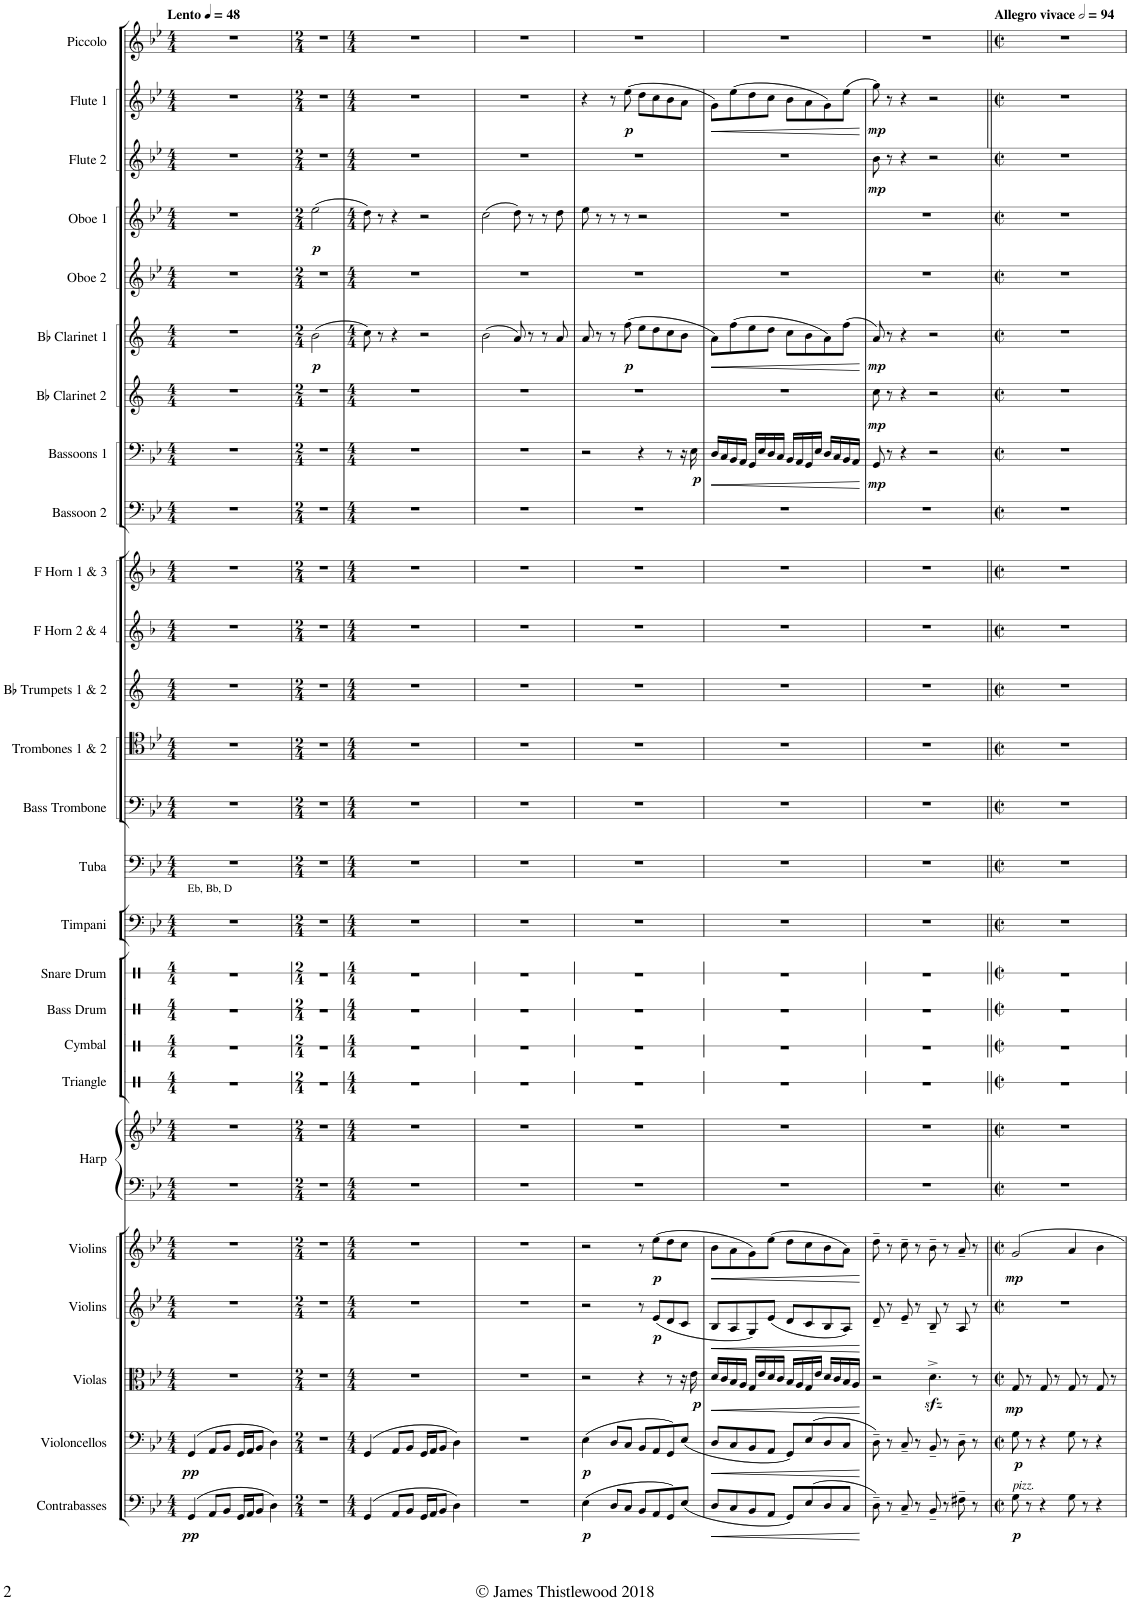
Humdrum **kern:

**kern	**dynam	**kern	**dynam	**kern	**dynam	**kern	**dynam	**kern	**dynam	**kern	**dynam	**kern	**dynam	**kern	**dynam	**kern	**dynam	**kern	**dynam	**kern	**dynam
*part11	*part11	*part10	*part10	*part9	*part9	*part8	*part8	*part7	*part7	*part6	*part6	*part5	*part5	*part4	*part4	*part3	*part3	*part2	*part2	*part1	*part1
*staff11	*staff11	*staff10	*staff10	*staff9	*staff9	*staff8	*staff8	*staff7	*staff7	*staff6	*staff6	*staff5	*staff5	*staff4	*staff4	*staff3	*staff3	*staff2	*staff2	*staff1	*staff1
*I"Contrabasses	*	*I"Violoncellos	*	*I"Violas	*	*I"Violins	*	*I"Violins	*	*I"Bassoons 1	*	*I"Bb Clarinet 2	*	*I"Bb Clarinet 1	*	*I"Oboe 1	*	*I"Flute 2	*	*I"Flute 1	*
*I'Cbs.	*	*I'Vcs.	*	*I'Vlas.	*	*I'Vlns.	*	*I'Vlns.	*	*I'Bsn. 1	*	*I'Bb Cl. 2	*	*I'Bb Cl. 1	*	*I'Ob. 1	*	*I'Fl. 2	*	*I'Fl. 1	*
*clefF4	*	*clefF4	*	*clefC3	*	*clefG2	*	*clefG2	*	*clefF4	*	*clefG2	*	*clefG2	*	*clefG2	*	*clefG2	*	*clefG2	*
*Trd7c12	*	*	*	*	*	*	*	*	*	*	*	*Trd1c2	*	*Trd1c2	*	*	*	*	*	*	*
*k[b-e-]	*	*k[b-e-]	*	*k[b-e-]	*	*k[b-e-]	*	*k[b-e-]	*	*k[b-e-]	*	*k[]	*	*k[]	*	*k[b-e-]	*	*k[b-e-]	*	*k[b-e-]	*
*M4/4	*	*M4/4	*	*M4/4	*	*M4/4	*	*M4/4	*	*M4/4	*	*M4/4	*	*M4/4	*	*M4/4	*	*M4/4	*	*M4/4	*
=1	=1	=1	=1	=1	=1	=1	=1	=1	=1	=1	=1	=1	=1	=1	=1	=1	=1	=1	=1	=1	=1
!	!LO:DY:b	!	!LO:DY:b	!	!	!	!	!	!	!	!	!	!	!	!	!	!	!	!	!	!
(4GG/	pp	(4GG/	pp	1r	.	1r	.	1r	.	1r	.	1r	.	1r	.	1r	.	1r	.	1r	.
8AA/L	.	8AA/L	.	.	.	.	.	.	.	.	.	.	.	.	.	.	.	.	.	.	.
8BB-/J	.	8BB-/J	.	.	.	.	.	.	.	.	.	.	.	.	.	.	.	.	.	.	.
16GG/LL	.	16GG/LL	.	.	.	.	.	.	.	.	.	.	.	.	.	.	.	.	.	.	.
16AA/J	.	16AA/J	.	.	.	.	.	.	.	.	.	.	.	.	.	.	.	.	.	.	.
8BB-/J	.	8BB-/J	.	.	.	.	.	.	.	.	.	.	.	.	.	.	.	.	.	.	.
4D\)	.	4D\)	.	.	.	.	.	.	.	.	.	.	.	.	.	.	.	.	.	.	.
=2	=2	=2	=2	=2	=2	=2	=2	=2	=2	=2	=2	=2	=2	=2	=2	=2	=2	=2	=2	=2	=2
*M2/4	*	*M2/4	*	*M2/4	*	*M2/4	*	*M2/4	*	*M2/4	*	*M2/4	*	*M2/4	*	*M2/4	*	*M2/4	*	*M2/4	*
!	!	!	!	!	!	!	!	!	!	!	!	!	!	!	!LO:DY:b	!	!LO:DY:b	!	!	!	!
2r	.	2r	.	2r	.	2r	.	2r	.	2r	.	2r	.	(2b\	p	(2ee-\	p	2r	.	2r	.
=3	=3	=3	=3	=3	=3	=3	=3	=3	=3	=3	=3	=3	=3	=3	=3	=3	=3	=3	=3	=3	=3
*M4/4	*	*M4/4	*	*M4/4	*	*M4/4	*	*M4/4	*	*M4/4	*	*M4/4	*	*M4/4	*	*M4/4	*	*M4/4	*	*M4/4	*
(4GG/	.	(4GG/	.	1r	.	1r	.	1r	.	1r	.	1r	.	8cc\)	.	8dd\)	.	1r	.	1r	.
.	.	.	.	.	.	.	.	.	.	.	.	.	.	8r	.	8r	.	.	.	.	.
8AA/L	.	8AA/L	.	.	.	.	.	.	.	.	.	.	.	4r	.	4r	.	.	.	.	.
8BB-/J	.	8BB-/J	.	.	.	.	.	.	.	.	.	.	.	.	.	.	.	.	.	.	.
16GG/LL	.	16GG/LL	.	.	.	.	.	.	.	.	.	.	.	2r	.	2r	.	.	.	.	.
16AA/J	.	16AA/J	.	.	.	.	.	.	.	.	.	.	.	.	.	.	.	.	.	.	.
8BB-/J	.	8BB-/J	.	.	.	.	.	.	.	.	.	.	.	.	.	.	.	.	.	.	.
4D\)	.	4D\)	.	.	.	.	.	.	.	.	.	.	.	.	.	.	.	.	.	.	.
=4	=4	=4	=4	=4	=4	=4	=4	=4	=4	=4	=4	=4	=4	=4	=4	=4	=4	=4	=4	=4	=4
1r	.	1r	.	1r	.	1r	.	1r	.	1r	.	1r	.	(2b\	.	(2cc\	.	1r	.	1r	.
.	.	.	.	.	.	.	.	.	.	.	.	.	.	8a/)	.	8dd\)	.	.	.	.	.
.	.	.	.	.	.	.	.	.	.	.	.	.	.	8r	.	8r	.	.	.	.	.
.	.	.	.	.	.	.	.	.	.	.	.	.	.	8r	.	8r	.	.	.	.	.
.	.	.	.	.	.	.	.	.	.	.	.	.	.	8a/	.	8dd\	.	.	.	.	.
=5	=5	=5	=5	=5	=5	=5	=5	=5	=5	=5	=5	=5	=5	=5	=5	=5	=5	=5	=5	=5	=5
!	!LO:DY:b	!	!LO:DY:b	!	!	!	!	!	!	!	!	!	!	!	!	!	!	!	!	!	!
(4E-\	p	(4E-\	p	2r	.	2r	.	2r	.	2r	.	1r	.	8a/	.	8ee-\	.	1r	.	4r	.
.	.	.	.	.	.	.	.	.	.	.	.	.	.	8r	.	8r	.	.	.	.	.
8D/L	.	8D/L	.	.	.	.	.	.	.	.	.	.	.	8r	.	8r	.	.	.	8r	.
!	!	!	!	!	!	!	!	!	!	!	!	!	!	!	!LO:DY:b	!	!	!	!	!	!LO:DY:b
8C/J	.	8C/J	.	.	.	.	.	.	.	.	.	.	.	(8ff\	p	8r	.	.	.	(8ee-\	p
8BB-/L	.	8BB-/L	.	4r	.	8r	.	8r	.	4r	.	.	.	8ee\L	.	2r	.	.	.	8dd\L	.
!	!	!	!	!	!	!	!LO:DY:b	!	!LO:DY:b	!	!	!	!	!	!	!	!	!	!	!	!
8AA/	.	8AA/	.	.	.	(8e-/L	p	(8ee-\L	p	.	.	.	.	8dd\	.	.	.	.	.	8cc\	.
8GG/)	.	8GG/)	.	8r	.	8d/	.	8dd\	.	8r	.	.	.	8cc\	.	.	.	.	.	8b-\	.
(8E-/J	.	(8E-/J	.	16r	.	8c/J	.	8cc\J	.	16r	.	.	.	8b\J	.	.	.	.	.	8a\J	.
!	!	!	!	!	!LO:DY:b	!	!	!	!	!	!LO:DY:b	!	!	!	!	!	!	!	!	!	!
.	.	.	.	16e-\	p	.	.	.	.	16E-\	p	.	.	.	.	.	.	.	.	.	.
=6	=6	=6	=6	=6	=6	=6	=6	=6	=6	=6	=6	=6	=6	=6	=6	=6	=6	=6	=6	=6	=6
!	!LO:HP:b	!	!LO:HP:b	!	!LO:HP:b	!	!LO:HP:b	!	!LO:HP:b	!	!LO:HP:b	!	!	!	!LO:HP:b	!	!	!	!	!	!LO:HP:b
8D/L	<	8D/L	<	16d/LL	<	8B-/L	<	8b-\L	<	16D/LL	<	1r	.	8a\L)	<	1r	.	1r	.	8g\L)	<
.	.	.	.	16c/	.	.	.	.	.	16C/	.	.	.	.	.	.	.	.	.	.	.
8C/	.	8C/	.	16B-/	.	8A/	.	8a\	.	16BB-/	.	.	.	(8ff\	.	.	.	.	.	(8ee-\	.
.	.	.	.	16A/JJ	.	.	.	.	.	16AA/JJ	.	.	.	.	.	.	.	.	.	.	.
8BB-/	.	8BB-/	.	16G/LL	.	8G/)	.	8g\)	.	16GG/LL	.	.	.	8ee\	.	.	.	.	.	8dd\	.
.	.	.	.	16e-/	.	.	.	.	.	16E-/	.	.	.	.	.	.	.	.	.	.	.
8AA/J	.	8AA/J	.	16d/	.	(8e-/J	.	(8ee-\J	.	16D/	.	.	.	8dd\J	.	.	.	.	.	8cc\J	.
.	.	.	.	16c/JJ	.	.	.	.	.	16C/JJ	.	.	.	.	.	.	.	.	.	.	.
8GG/L)	.	8GG/L)	.	16B-/LL	.	8d/L	.	8dd\L	.	16BB-/LL	.	.	.	8cc\L	.	.	.	.	.	8b-\L	.
.	.	.	.	16A/	.	.	.	.	.	16AA/	.	.	.	.	.	.	.	.	.	.	.
(8E-/	.	(8E-/	.	16G/	.	8c/	.	8cc\	.	16GG/	.	.	.	8b\	.	.	.	.	.	8a\	.
.	.	.	.	16e-/JJ	.	.	.	.	.	16E-/JJ	.	.	.	.	.	.	.	.	.	.	.
8D/	.	8D/	.	16d/LL	.	8B-/	.	8b-\	.	16D/LL	.	.	.	8a\)	.	.	.	.	.	8g\)	.
.	.	.	.	16c/	.	.	.	.	.	16C/	.	.	.	.	.	.	.	.	.	.	.
8C/J	.	8C/J	.	16B-/	.	8A/J)	.	8a\J)	.	16BB-/	.	.	.	(8ff\J	.	.	.	.	.	(8ee-\J	.
.	.	.	.	16A/JJ	.	.	.	.	.	16AA/JJ	.	.	.	.	.	.	.	.	.	.	.
.	[	.	[	.	[	.	[	.	[	.	[	.	.	.	[	.	.	.	.	.	[
=7	=7	=7	=7	=7	=7	=7	=7	=7	=7	=7	=7	=7	=7	=7	=7	=7	=7	=7	=7	=7	=7
!	!	!	!	!	!	!	!	!	!	!	!LO:DY:b	!	!LO:DY:b	!	!LO:DY:b	!	!	!	!LO:DY:b	!	!LO:DY:b
8D~\)	.	8D~\)	.	2r	.	8d~/	.	8dd~\	.	8GG/	mp	8cc\	mp	8a/)	mp	1r	.	8b-\	mp	8gg\)	mp
8r	.	8r	.	.	.	8r	.	8r	.	8r	.	8r	.	8r	.	.	.	8r	.	8r	.
8C~/	.	8C~/	.	.	.	8e-~/	.	8cc~\	.	4r	.	4r	.	4r	.	.	.	4r	.	4r	.
8r	.	8r	.	.	.	8r	.	8r	.	.	.	.	.	.	.	.	.	.	.	.	.
8BB-~/	.	8BB-~/	.	4.dzz<^\	.	8B-~/	.	8b-~\	.	2r	.	2r	.	2r	.	.	.	2r	.	2r	.
8r	.	8r	.	.	.	8r	.	8r	.	.	.	.	.	.	.	.	.	.	.	.	.
8F#X~\	.	8D~\	.	.	.	8A/	.	8a~/	.	.	.	.	.	.	.	.	.	.	.	.	.
8r	.	8r	.	8r	.	8r	.	8r	.	.	.	.	.	.	.	.	.	.	.	.	.
=8||	=8||	=8||	=8||	=8||	=8||	=8||	=8||	=8||	=8||	=8||	=8||	=8||	=8||	=8||	=8||	=8||	=8||	=8||	=8||	=8||	=8||
*M2/2	*	*M2/2	*	*M2/2	*	*M2/2	*	*M2/2	*	*M2/2	*	*M2/2	*	*M2/2	*	*M2/2	*	*M2/2	*	*M2/2	*
*met(c|)	*	*met(c|)	*	*met(c|)	*	*met(c|)	*	*met(c|)	*	*met(c|)	*	*met(c|)	*	*met(c|)	*	*met(c|)	*	*met(c|)	*	*met(c|)	*
!LO:TX:a:i:t=pizz.	!	!	!	!	!	!	!	!	!	!	!	!	!	!	!	!	!	!	!	!	!
!	!LO:DY:b	!	!LO:DY:b	!	!LO:DY:b	!	!	!	!LO:DY:b	!	!	!	!	!	!	!	!	!	!	!	!
8G\	p	8G\	p	8G/	mp	1r	.	2g/	mp	1r	.	1r	.	1r	.	1r	.	1r	.	1r	.
8r	.	8r	.	8r	.	.	.	.	.	.	.	.	.	.	.	.	.	.	.	.	.
4r	.	4r	.	8G/	.	.	.	.	.	.	.	.	.	.	.	.	.	.	.	.	.
.	.	.	.	8r	.	.	.	.	.	.	.	.	.	.	.	.	.	.	.	.	.
8G\	.	8G\	.	8G/	.	.	.	4a/	.	.	.	.	.	.	.	.	.	.	.	.	.
8r	.	8r	.	8r	.	.	.	.	.	.	.	.	.	.	.	.	.	.	.	.	.
4r	.	4r	.	8G/	.	.	.	4b-\	.	.	.	.	.	.	.	.	.	.	.	.	.
.	.	.	.	8r	.	.	.	.	.	.	.	.	.	.	.	.	.	.	.	.	.
=	=	=	=	=	=	=	=	=	=	=	=	=	=	=	=	=	=	=	=	=	=
*-	*-	*-	*-	*-	*-	*-	*-	*-	*-	*-	*-	*-	*-	*-	*-	*-	*-	*-	*-	*-	*-
